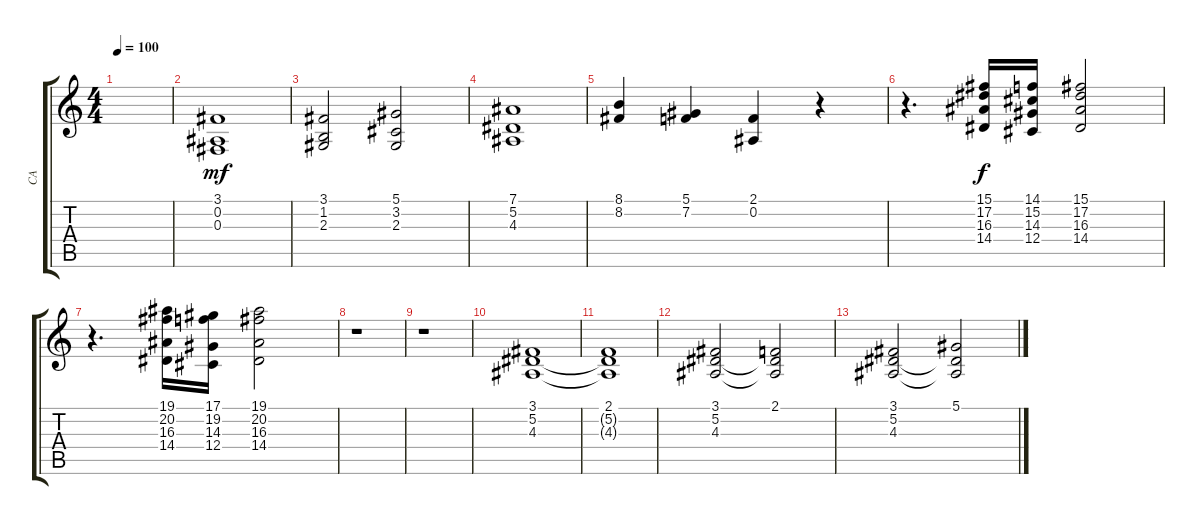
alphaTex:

\track ("CA" "CA") {instrument choiraahs}
\staff {score tabs}
\tuning (Eb4 Bb3 Gb3 Db3 Ab2 Eb2) {hide}
\ts (4 4)
\tempo 100
\clef g2
\ks c
|
(3.1 0.2 0.3).1{dy mf} |
(3.1 1.2 2.3).2 (5.1 3.2 2.3).2 |
(7.1 5.2 4.3).1 |
(8.1 8.2).4 (5.1 7.2).4 (2.1 0.2).4 r.4 |
r.4{d} (15.1 17.2 16.3 14.4).16{dy f} (14.1 15.2 14.3 12.4).16 (15.1 17.2 16.3 14.4).2 |
r.4{d} (19.1 20.2 16.3 14.4).16 (17.1 19.2 14.3 12.4).16 (19.1 20.2 16.3 14.4).2 |
r.1 |
r.1 |
(3.1 5.2 4.3).1 |
(2.1 5.2{t} 4.3{t}).1 |
(3.1 5.2 4.3).2 (2.1 5.2{t} 4.3{t}).2 |
(3.1 5.2 4.3).2 (5.1 5.2{t} 4.3{t}).2
